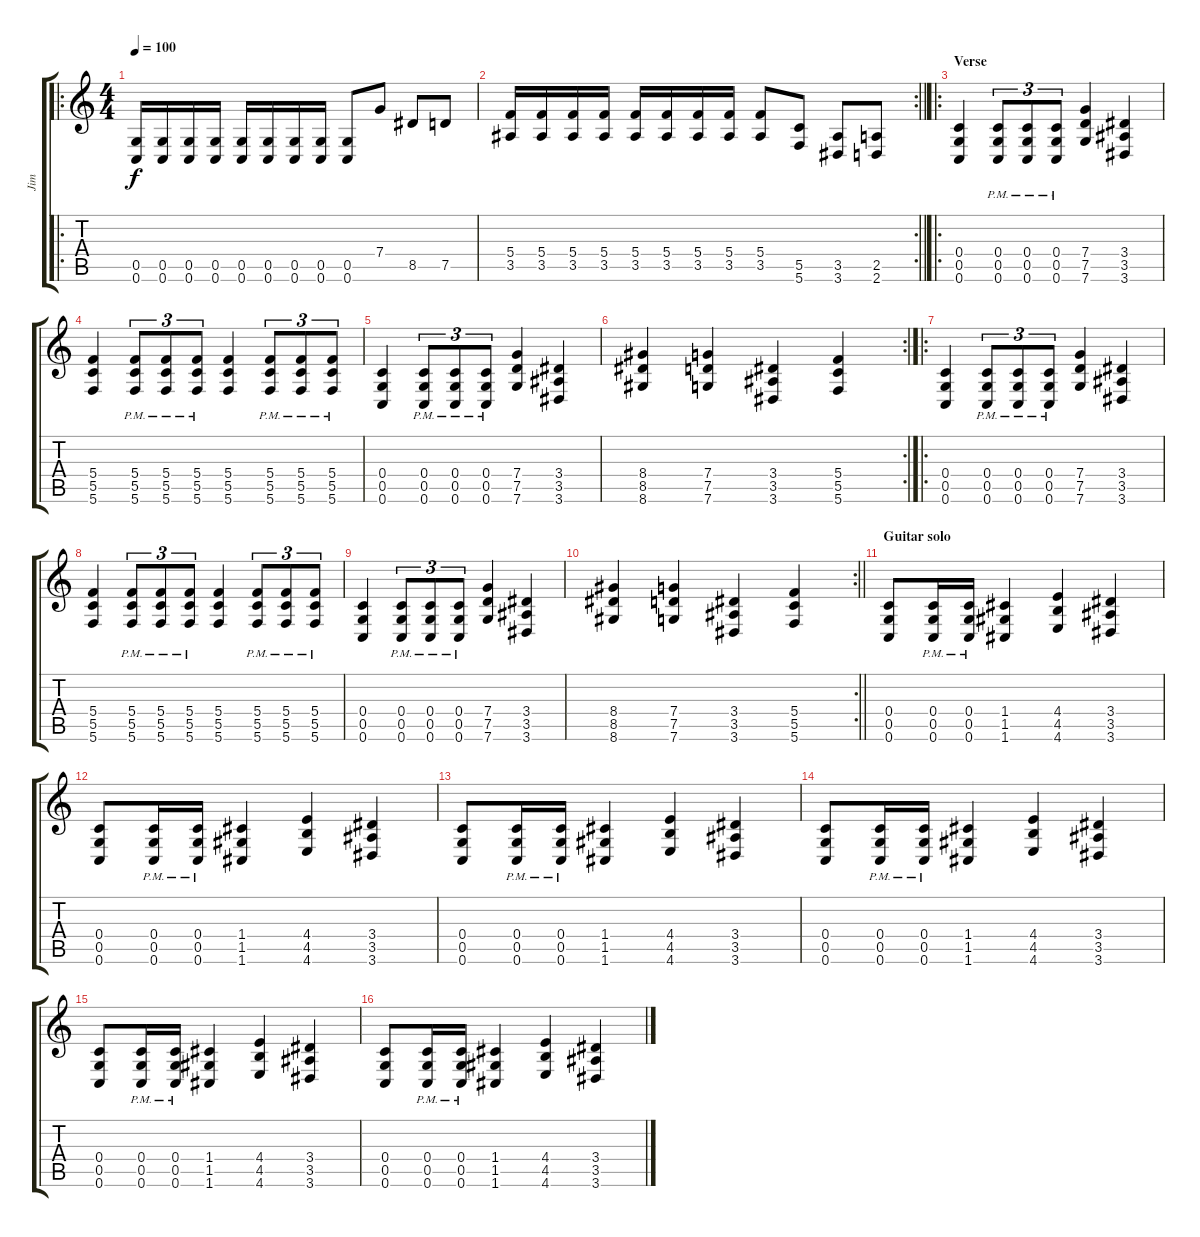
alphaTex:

\track ("Jim" "Jim") {instrument distortionguitar}
\staff {score tabs}
\tuning (D4 A3 F3 C3 G2 C2) {hide}
\ro
\ts (4 4)
\tempo 100
\clef g2
\ks c
(0.5 0.6).16{dy f} (0.5 0.6).16 (0.5 0.6).16 (0.5 0.6).16 (0.5 0.6).16 (0.5 0.6).16 (0.5 0.6).16 (0.5 0.6).16 (0.5 0.6).8 7.4.8 8.5.8 7.5.8 |
\rc 2
\barLineRight lightlight
(5.4 3.5).16 (5.4 3.5).16 (5.4 3.5).16 (5.4 3.5).16 (5.4 3.5).16 (5.4 3.5).16 (5.4 3.5).16 (5.4 3.5).16 (5.4 3.5).8 (5.5 5.6).8 (3.5 3.6).8 (2.5 2.6).8 |
\ro
\section ("" "Verse")
(0.4 0.5 0.6).4 (0.4{pm} 0.5{pm} 0.6{pm}).8{tu (3 2)} (0.4{pm} 0.5{pm} 0.6{pm}).8{tu (3 2)} (0.4{pm} 0.5{pm} 0.6{pm}).8{tu (3 2)} (7.4 7.5 7.6).4 (3.4 3.5 3.6).4 |
(5.4 5.5 5.6).4 (5.4{pm} 5.5{pm} 5.6{pm}).8{tu (3 2)} (5.4{pm} 5.5{pm} 5.6{pm}).8{tu (3 2)} (5.4{pm} 5.5{pm} 5.6{pm}).8{tu (3 2)} (5.4 5.5 5.6).4 (5.4{pm} 5.5{pm} 5.6{pm}).8{tu (3 2)} (5.4{pm} 5.5{pm} 5.6{pm}).8{tu (3 2)} (5.4{pm} 5.5{pm} 5.6{pm}).8{tu (3 2)} |
(0.4 0.5 0.6).4 (0.4{pm} 0.5{pm} 0.6{pm}).8{tu (3 2)} (0.4{pm} 0.5{pm} 0.6{pm}).8{tu (3 2)} (0.4{pm} 0.5{pm} 0.6{pm}).8{tu (3 2)} (7.4 7.5 7.6).4 (3.4 3.5 3.6).4 |
\rc 2
(8.4 8.5 8.6).4 (7.4 7.5 7.6).4 (3.4 3.5 3.6).4 (5.4 5.5 5.6).4 |
\ro
(0.4 0.5 0.6).4 (0.4{pm} 0.5{pm} 0.6{pm}).8{tu (3 2)} (0.4{pm} 0.5{pm} 0.6{pm}).8{tu (3 2)} (0.4{pm} 0.5{pm} 0.6{pm}).8{tu (3 2)} (7.4 7.5 7.6).4 (3.4 3.5 3.6).4 |
(5.4 5.5 5.6).4 (5.4{pm} 5.5{pm} 5.6{pm}).8{tu (3 2)} (5.4{pm} 5.5{pm} 5.6{pm}).8{tu (3 2)} (5.4{pm} 5.5{pm} 5.6{pm}).8{tu (3 2)} (5.4 5.5 5.6).4 (5.4{pm} 5.5{pm} 5.6{pm}).8{tu (3 2)} (5.4{pm} 5.5{pm} 5.6{pm}).8{tu (3 2)} (5.4{pm} 5.5{pm} 5.6{pm}).8{tu (3 2)} |
(0.4 0.5 0.6).4 (0.4{pm} 0.5{pm} 0.6{pm}).8{tu (3 2)} (0.4{pm} 0.5{pm} 0.6{pm}).8{tu (3 2)} (0.4{pm} 0.5{pm} 0.6{pm}).8{tu (3 2)} (7.4 7.5 7.6).4 (3.4 3.5 3.6).4 |
\rc 2
\barLineRight lightlight
(8.4 8.5 8.6).4 (7.4 7.5 7.6).4 (3.4 3.5 3.6).4 (5.4 5.5 5.6).4 |
\section ("" "Guitar solo")
(0.4 0.5 0.6).8{volume 6} (0.4{pm} 0.5{pm} 0.6{pm}).16 (0.4{pm} 0.5{pm} 0.6{pm}).16 (1.4 1.5 1.6).4 (4.4 4.5 4.6).4 (3.4 3.5 3.6).4 |
(0.4 0.5 0.6).8 (0.4{pm} 0.5{pm} 0.6{pm}).16 (0.4{pm} 0.5{pm} 0.6{pm}).16 (1.4 1.5 1.6).4 (4.4 4.5 4.6).4 (3.4 3.5 3.6).4 |
(0.4 0.5 0.6).8 (0.4{pm} 0.5{pm} 0.6{pm}).16 (0.4{pm} 0.5{pm} 0.6{pm}).16 (1.4 1.5 1.6).4 (4.4 4.5 4.6).4 (3.4 3.5 3.6).4 |
(0.4 0.5 0.6).8 (0.4{pm} 0.5{pm} 0.6{pm}).16 (0.4{pm} 0.5{pm} 0.6{pm}).16 (1.4 1.5 1.6).4 (4.4 4.5 4.6).4 (3.4 3.5 3.6).4 |
(0.4 0.5 0.6).8 (0.4{pm} 0.5{pm} 0.6{pm}).16 (0.4{pm} 0.5{pm} 0.6{pm}).16 (1.4 1.5 1.6).4 (4.4 4.5 4.6).4 (3.4 3.5 3.6).4 |
(0.4 0.5 0.6).8 (0.4{pm} 0.5{pm} 0.6{pm}).16 (0.4{pm} 0.5{pm} 0.6{pm}).16 (1.4 1.5 1.6).4 (4.4 4.5 4.6).4 (3.4 3.5 3.6).4
